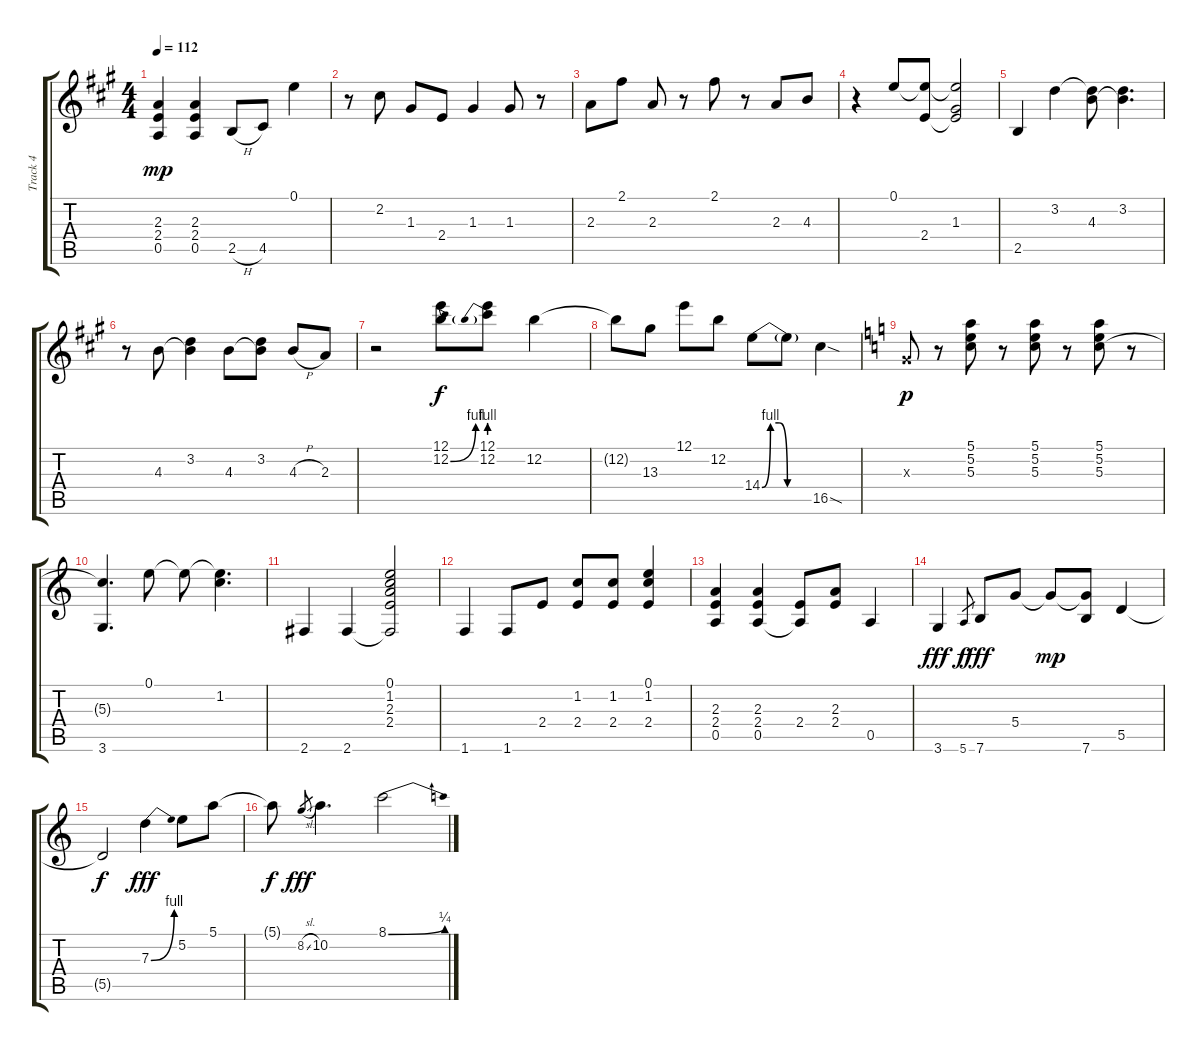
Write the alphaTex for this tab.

\track ("Track 4" "Track 4") {instrument electricguitarjazz}
\staff {score tabs}
\tuning (E4 B3 G3 D3 A2 E2) {hide}
\ts (4 4)
\tempo 112
\clef g2
\ks a
(2.3 2.4 0.5).4{dy mp} (2.3 2.4 0.5).4 2.5{h}.8 4.5.8 0.1.4 |
r.8 2.2.8 1.3.8 2.4.8 1.3.4 1.3.8 r.8 |
2.3.8 2.1.8 2.3.8 r.8 2.1.8 r.8 2.3.8 4.3.8 |
r.4 0.1.8 (0.1{t} 2.4).8 (0.1{t} 1.3 2.4{t}).2 |
2.5.4 3.2.4 (3.2{t} 4.3).8 (3.2 4.3{t}).4{d} |
r.8 4.3.8 (3.2 4.3{t}).4 4.3.8 (3.2 4.3{t}).8 4.3{h}.8 2.3.8 |
r.2 (12.1 12.2{be (bend 0 0 60 4)}).8{dy f} (12.1 12.2{be (prebend 0 4 60 4)}).8 12.2.4 |
12.2{t}.8 13.3.8 12.1.8 12.2.8 14.4{be (custom 0 0 10 4 20 4 30 0 60 0)}.8 14.4{t}.8 16.5{sod}.4 |
\ks c
0.3{x}.8{dy p} r.8 (5.1 5.2 5.3).8 r.8 (5.1 5.2 5.3).8 r.8 (5.1 5.2 5.3).8 r.8 |
(5.3{t} 3.6).4{d} 0.1.8 0.1{t}.8 (0.1{t} 1.2).4{d} |
2.6.4 2.6.4 (0.1 1.2 2.3 2.4 2.6{t}).2 |
1.6.4 1.6.8 2.4.8 (1.2 2.4).8 (1.2 2.4).8 (0.1 1.2 2.4).4 |
(2.3 2.4 0.5).4 (2.3 2.4 0.5).4 (2.4 0.5{t}).8 (2.3 2.4).8 0.5.4 |
3.6.4{dy fff} 5.6.8{gr dy f} 7.6.8{dy fff} 5.4.8 5.4{t}.8{dy mp} (5.4{t} 7.6).8 5.5.4 |
5.5{t}.2{dy f} 7.3{be (bend 0 0 60 4)}.4{dy fff} 5.2.8 5.1.8 |
5.1{t}.8{dy f} 8.2{sl}.8{gr dy fff} 10.2.4{d} 8.1{be (bend 0 0 60 1)}.2
